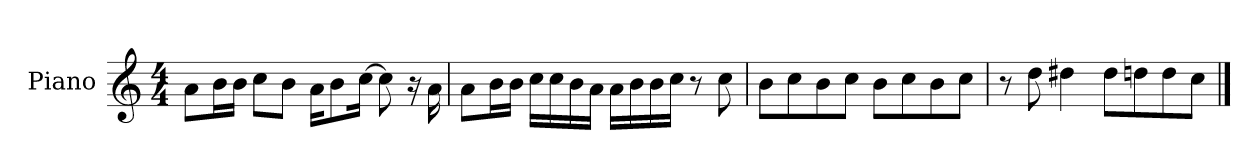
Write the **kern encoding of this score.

**kern
*part1
*staff1
*I"Piano
*I'Pno.
*clefG2
*k[]
*M4/4
=1
8a\L
16b\L
16b\JJ
8cc\L
8b\J
16a\KL
8b\
[16cc\Jk
8cc\]
16r
16a\
=2
8a\L
16b\L
16b\JJ
16cc\LL
16cc\
16b\
16a\JJ
16a\LL
16b\
16b\
16cc\JJ
8r
8cc\
=3
8b\L
8cc\
8b\
8cc\J
8b\L
8cc\
8b\
8cc\J
=4
8r
8dd\
4dd#X\
8dd#\L
8ddn\
8dd\
8cc\J
==
*-
